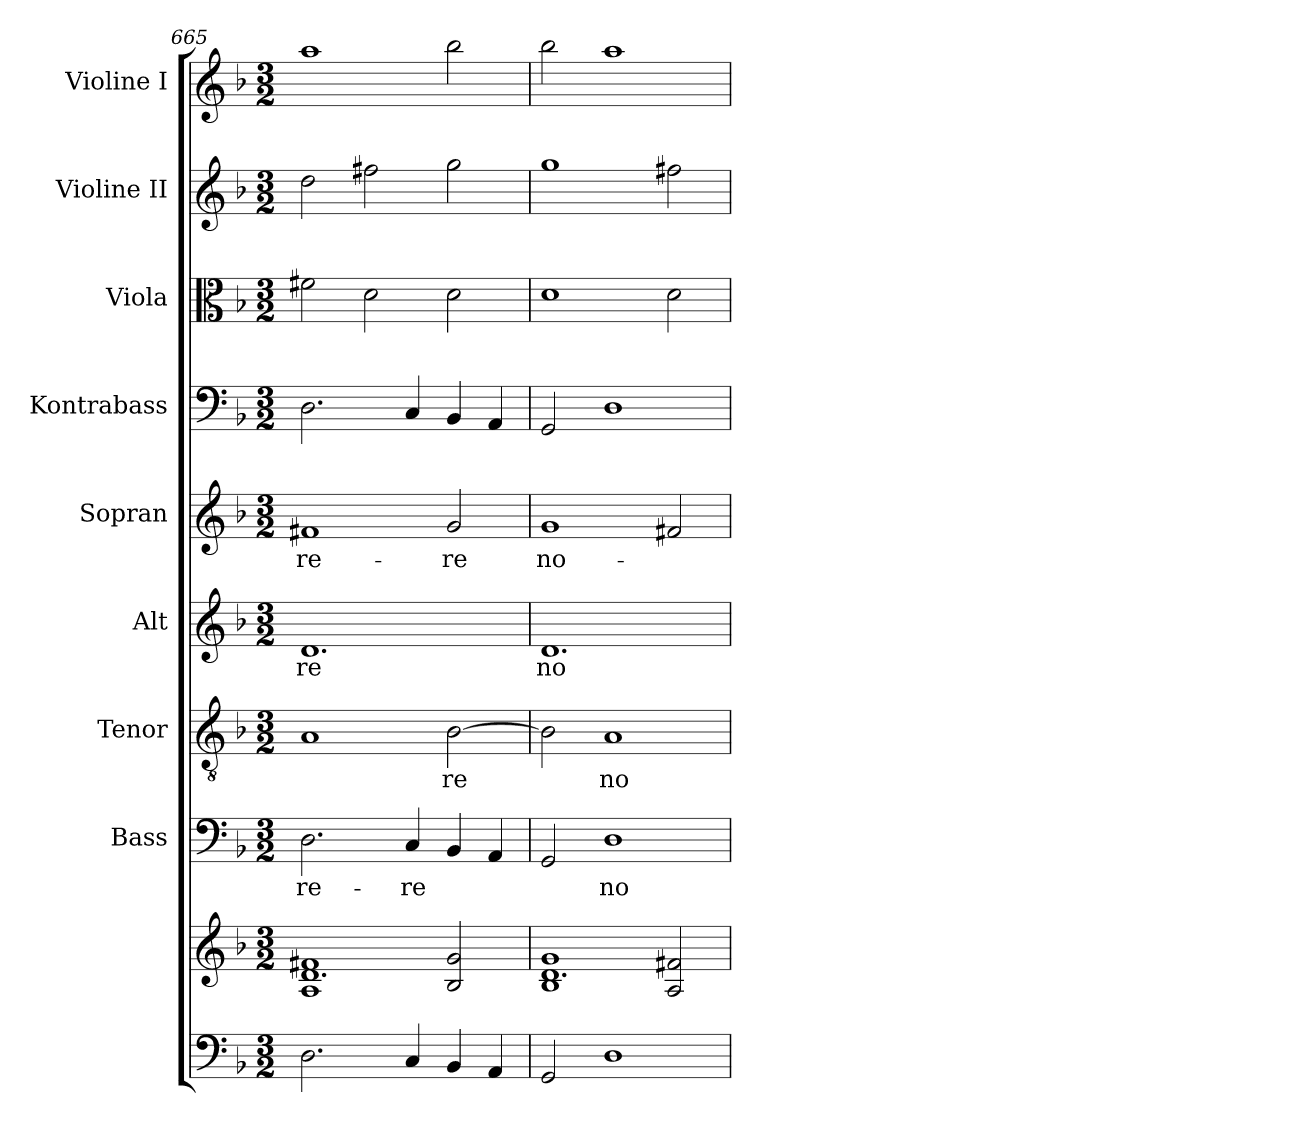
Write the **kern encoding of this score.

**kern	**kern	**kern	**text	**kern	**text	**kern	**text	**kern	**text	**kern	**kern	**kern	**kern
*part9	*part9	*part8	*part8	*part7	*part7	*part6	*part6	*part5	*part5	*part4	*part3	*part2	*part1
*staff10	*staff9	*staff8	*staff8	*staff7	*staff7	*staff6	*staff6	*staff5	*staff5	*staff4	*staff3	*staff2	*staff1
*	*	*I"Bass	*	*I"Tenor	*	*I"Alt	*	*I"Sopran	*	*I"Kontrabass	*I"Viola	*I"Violine II	*I"Violine I
*	*	*I'B.	*	*I'T.	*	*I'A.	*	*I'S.	*	*I'Kb.	*I'Vla.	*I'Vl. II	*I'Vl. I
!!LO:LB:g=z
*clefF4	*clefG2	*clefF4	*	*clefGv2	*	*clefG2	*	*clefG2	*	*clefF4	*clefC3	*clefG2	*clefG2
*	*	*	*	*	*	*	*	*	*	*ITrd7c12	*	*	*
*k[b-]	*k[b-]	*k[b-]	*	*k[b-]	*	*k[b-]	*	*k[b-]	*	*k[b-]	*k[b-]	*k[b-]	*k[b-]
*F:	*F:	*F:	*	*F:	*	*F:	*	*F:	*	*F:	*F:	*F:	*F:
*M3/2	*M3/2	*M3/2	*	*M3/2	*	*M3/2	*	*M3/2	*	*M3/2	*M3/2	*M3/2	*M3/2
=665	=665	=665	=665	=665	=665	=665	=665	=665	=665	=665	=665	=665	=665
*	*^	*	*	*	*	*	*	*	*	*	*	*	*
!	!	!	!	!LO:LY:b	!	!	!	!LO:LY:b	!	!LO:LY:b	!	!	!	!
2.D\	1A 1f#X	1.d	2.D\	-re-	1A	.	1.d	-re	1f#X	-re-	2.DD\	2f#X\	2dd\	1aa
.	.	.	.	.	.	.	.	.	.	.	.	2d\	2ff#X\	.
!	!	!	!	!LO:LY:b	!	!	!	!	!	!	!	!	!	!
4C/	.	.	4C/	-re	.	.	.	.	.	.	4CC/	.	.	.
!	!	!	!	!	!	!LO:LY:b	!	!	!	!LO:LY:b	!	!	!	!
4BB-/	2B-/ 2g/	.	4BB-/	.	[2B-\	-re	.	.	2g/	-re	4BBB-/	2d\	2gg\	2bb-\
4AA/	.	.	4AA/	.	.	.	.	.	.	.	4AAA/	.	.	.
=666	=666	=666	=666	=666	=666	=666	=666	=666	=666	=666	=666	=666	=666	=666
!	!	!	!	!	!	!	!	!LO:LY:b	!	!LO:LY:b	!	!	!	!
2GG/	1B- 1g	1.d	2GG/	.	2B-\]	.	1.d	no-	1g	no-	2GGG/	1d	1gg	2bb-\
!	!	!	!	!LO:LY:b	!	!LO:LY:b	!	!	!	!	!	!	!	!
1D	.	.	1D	no-	1A	no-	.	.	.	.	1DD	.	.	1aa
.	2A/ 2f#X/	.	.	.	.	.	.	.	2f#X/	.	.	2d\	2ff#X\	.
*	*v	*v	*	*	*	*	*	*	*	*	*	*	*	*
=	=	=	=	=	=	=	=	=	=	=	=	=	=
*-	*-	*-	*-	*-	*-	*-	*-	*-	*-	*-	*-	*-	*-
